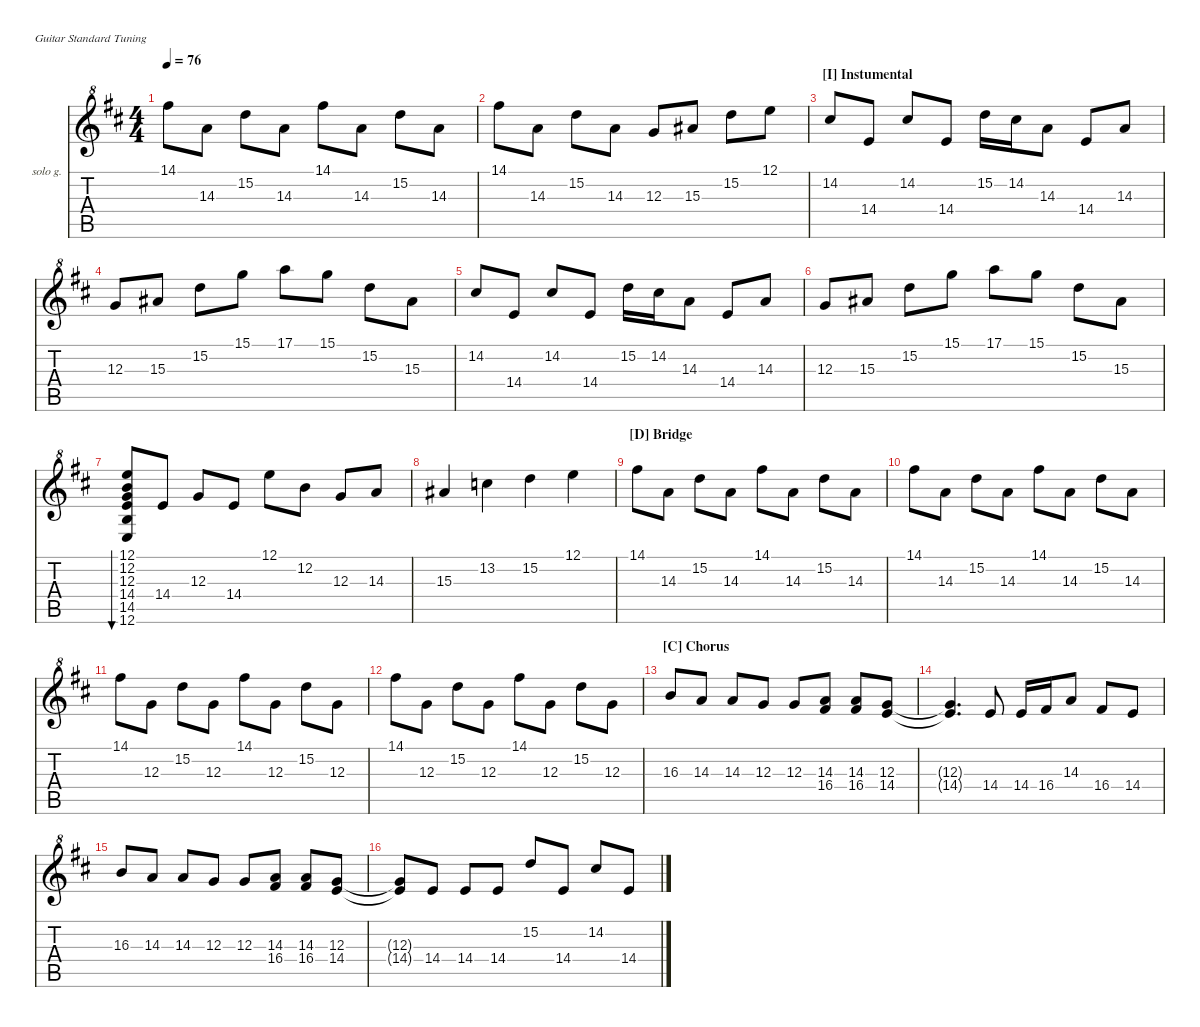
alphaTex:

\defaultSystemsLayout 4
\hideDynamics
\bracketExtendMode nobrackets
\firstSystemTrackNameOrientation horizontal
\otherSystemsTrackNameOrientation horizontal
\track ("solo guitar" "solo g.") {mute instrument electricguitarclean}
\staff {score tabs}
\tuning (E4 B3 G3 D3 A2 E2)
\ts (4 4)
\tempo 76
\clef g2
\ottava 8va
\ks d
14.1{acc #}.8{dy mf beam Down} 14.3{acc forcenatural}.8{beam Down} 15.2{acc forcenatural}.8{beam Down} 14.3{acc forcenatural}.8{beam Down} 14.1{acc #}.8{beam Down} 14.3{acc forcenatural}.8{beam Down} 15.2{acc forcenatural}.8{beam Down} 14.3{acc forcenatural}.8{beam Down} |
14.1{acc #}.8{beam Down} 14.3{acc forcenatural}.8{beam Down} 15.2{acc forcenatural}.8{beam Down} 14.3{acc forcenatural}.8{beam Down} 12.3{acc forcenatural}.8{beam Up} 15.3{acc #}.8{beam Up} 15.2{acc forcenatural}.8{beam Down} 12.1{acc forcenatural}.8{beam Down} |
\section ("I" "Instumental")
14.2{acc #}.8{beam Up} 14.4{acc forcenatural}.8{beam Up} 14.2{acc #}.8{beam Up} 14.4{acc forcenatural}.8{beam Up} 15.2{acc forcenatural}.16{beam Down} 14.2{acc #}.16{beam Down} 14.3{acc forcenatural}.8{beam Down} 14.4{acc forcenatural}.8{beam Up} 14.3{acc forcenatural}.8{beam Up} |
12.3{acc forcenatural}.8{beam Up} 15.3{acc #}.8{beam Up} 15.2{acc forcenatural}.8{beam Down} 15.1{acc forcenatural}.8{beam Down} 17.1{acc forcenatural}.8{beam Down} 15.1{acc forcenatural}.8{beam Down} 15.2{acc forcenatural}.8{beam Down} 15.3{acc #}.8{beam Down} |
14.2{acc #}.8{beam Up} 14.4{acc forcenatural}.8{beam Up} 14.2{acc #}.8{beam Up} 14.4{acc forcenatural}.8{beam Up} 15.2{acc forcenatural}.16{beam Down} 14.2{acc #}.16{beam Down} 14.3{acc forcenatural}.8{beam Down} 14.4{acc forcenatural}.8{beam Up} 14.3{acc forcenatural}.8{beam Up} |
12.3{acc forcenatural}.8{beam Up} 15.3{acc #}.8{beam Up} 15.2{acc forcenatural}.8{beam Down} 15.1{acc forcenatural}.8{beam Down} 17.1{acc forcenatural}.8{beam Down} 15.1{acc forcenatural}.8{beam Down} 15.2{acc forcenatural}.8{beam Down} 15.3{acc #}.8{beam Down} |
(14.4{acc forcenatural} 12.1{acc forcenatural} 12.2{acc forcenatural} 12.3{acc forcenatural} 14.5{acc forcenatural} 12.6{acc forcenatural}).8{bu 213 beam Up} 14.4{acc forcenatural}.8{beam Up} 12.3{acc forcenatural}.8{beam Up} 14.4{acc forcenatural}.8{beam Up} 12.1{acc forcenatural}.8{beam Down} 12.2{acc forcenatural}.8{beam Down} 12.3{acc forcenatural}.8{beam Up} 14.3{acc forcenatural}.8{beam Up} |
15.3{acc #}.4{beam Up} 13.2{acc forcenatural}.4{beam Down} 15.2{acc forcenatural}.4{beam Down} 12.1{acc forcenatural}.4{beam Down} |
\section ("D" "Bridge")
14.1{acc #}.8{beam Down} 14.3{acc forcenatural}.8{beam Down} 15.2{acc forcenatural}.8{beam Down} 14.3{acc forcenatural}.8{beam Down} 14.1{acc #}.8{beam Down} 14.3{acc forcenatural}.8{beam Down} 15.2{acc forcenatural}.8{beam Down} 14.3{acc forcenatural}.8{beam Down} |
14.1{acc #}.8{beam Down} 14.3{acc forcenatural}.8{beam Down} 15.2{acc forcenatural}.8{beam Down} 14.3{acc forcenatural}.8{beam Down} 14.1{acc #}.8{beam Down} 14.3{acc forcenatural}.8{beam Down} 15.2{acc forcenatural}.8{beam Down} 14.3{acc forcenatural}.8{beam Down} |
14.1{acc #}.8{beam Down} 12.3{acc forcenatural}.8{beam Down} 15.2{acc forcenatural}.8{beam Down} 12.3{acc forcenatural}.8{beam Down} 14.1{acc #}.8{beam Down} 12.3{acc forcenatural}.8{beam Down} 15.2{acc forcenatural}.8{beam Down} 12.3{acc forcenatural}.8{beam Down} |
14.1{acc #}.8{beam Down} 12.3{acc forcenatural}.8{beam Down} 15.2{acc forcenatural}.8{beam Down} 12.3{acc forcenatural}.8{beam Down} 14.1{acc #}.8{beam Down} 12.3{acc forcenatural}.8{beam Down} 15.2{acc forcenatural}.8{beam Down} 12.3{acc forcenatural}.8{beam Down} |
\section ("C" "Chorus")
16.3{acc forcenatural}.8{beam Up} 14.3{acc forcenatural}.8{beam Up} 14.3{acc forcenatural}.8{beam Up} 12.3{acc forcenatural}.8{beam Up} 12.3{acc forcenatural}.8{beam Up} (14.3{acc forcenatural} 16.4{acc #}).8{beam Up} (14.3{acc forcenatural} 16.4{acc #}).8{beam Up} (12.3{acc forcenatural} 14.4{acc forcenatural}).8{beam Up} |
(14.4{t acc forcenatural} 12.3{t acc forcenatural}).4{d beam Up} 14.4{acc forcenatural}.8{beam Up} 14.4{acc forcenatural}.16{beam Up} 16.4{acc #}.16{beam Up} 14.3{acc forcenatural}.8{beam Up} 16.4{acc #}.8{beam Up} 14.4{acc forcenatural}.8{beam Up} |
16.3{acc forcenatural}.8{beam Up} 14.3{acc forcenatural}.8{beam Up} 14.3{acc forcenatural}.8{beam Up} 12.3{acc forcenatural}.8{beam Up} 12.3{acc forcenatural}.8{beam Up} (14.3{acc forcenatural} 16.4{acc #}).8{beam Up} (14.3{acc forcenatural} 16.4{acc #}).8{beam Up} (12.3{acc forcenatural} 14.4{acc forcenatural}).8{beam Up} |
(14.4{t acc forcenatural} 12.3{t acc forcenatural}).8{beam Up} 14.4{acc forcenatural}.8{beam Up} 14.4{acc forcenatural}.8{beam Up} 14.4{acc forcenatural}.8{beam Up} 15.2{acc forcenatural}.8{beam Up} 14.4{acc forcenatural}.8{beam Up} 14.2{acc #}.8{beam Up} 14.4{acc forcenatural}.8{beam Up}
